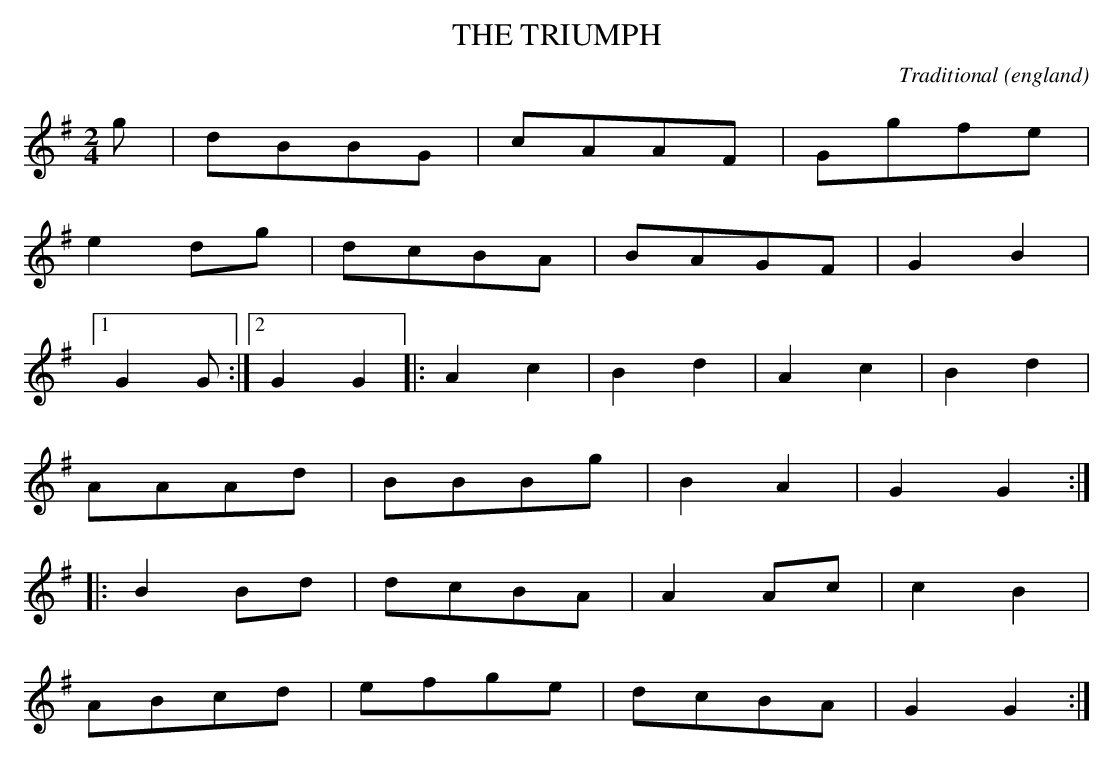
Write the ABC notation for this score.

X:1
T:THE TRIUMPH
O:england
C:Traditional
M:2/4
L:1/16
K:G
g2|d2B2B2G2|c2A2A2F2|G2g2f2e2|
e4d2g2|d2c2B2A2|B2A2G2F2|G4B4|
[1G4G2:|[2G4G4|:A4c4|B4d4|A4c4|B4d4|
A2A2A2d2|B2B2B2g2|B4A4|G4G4:|
|:B4B2d2|d2c2B2A2|A4A2c2|c4B4|
A2B2c2d2|e2f2g2e2|d2c2B2A2|G4G4:|
